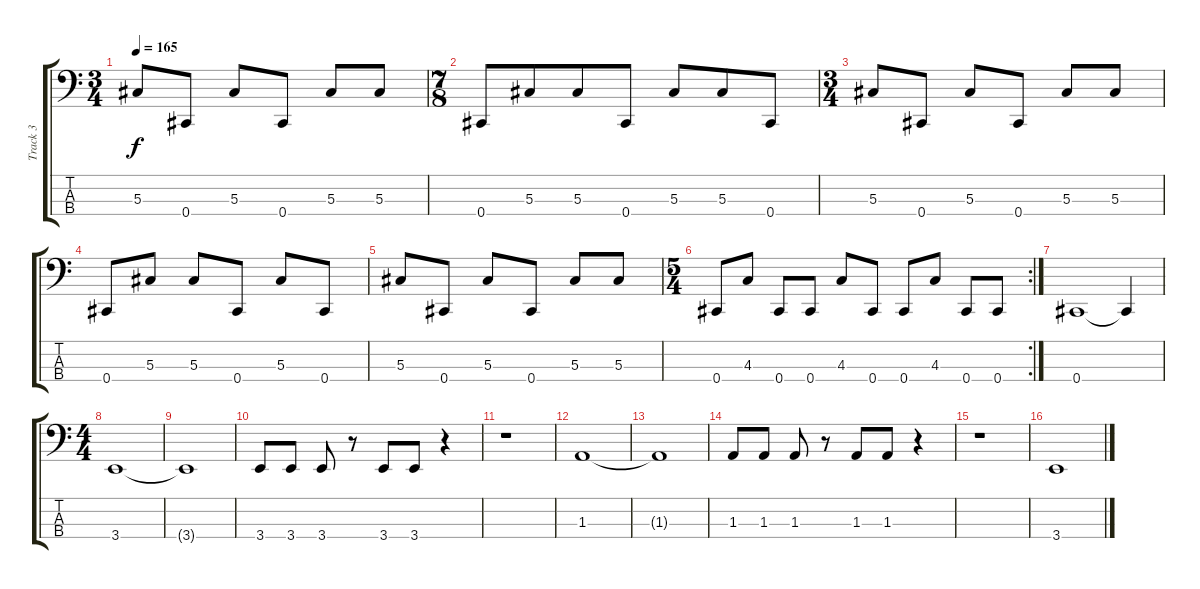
\track ("Track 3" "Track 3") {instrument electricbassfinger}
\staff {score tabs}
\tuning (Gb2 Db2 Ab1 Db1) {hide}
\ts (3 4)
\tempo 165
\clef f4
\ks c
5.3.8{dy f} 0.4.8 5.3.8 0.4.8 5.3.8 5.3.8 |
\ts (7 8)
0.4.8 5.3.8 5.3.8 0.4.8 5.3.8 5.3.8 0.4.8 |
\ts (3 4)
5.3.8 0.4.8 5.3.8 0.4.8 5.3.8 5.3.8 |
0.4.8 5.3.8 5.3.8 0.4.8 5.3.8 0.4.8 |
5.3.8 0.4.8 5.3.8 0.4.8 5.3.8 5.3.8 |
\rc 2
\ts (5 4)
0.4.8 4.3.8 0.4.8 0.4.8 4.3.8 0.4.8 0.4.8 4.3.8 0.4.8 0.4.8 |
0.4.1 0.4{t}.4 |
\ts (4 4)
3.4.1 |
3.4{t}.1 |
3.4.8 3.4.8 3.4.8 r.8 3.4.8 3.4.8 r.4 |
r.1 |
1.3.1 |
1.3{t}.1 |
1.3.8 1.3.8 1.3.8 r.8 1.3.8 1.3.8 r.4 |
r.1 |
3.4.1
